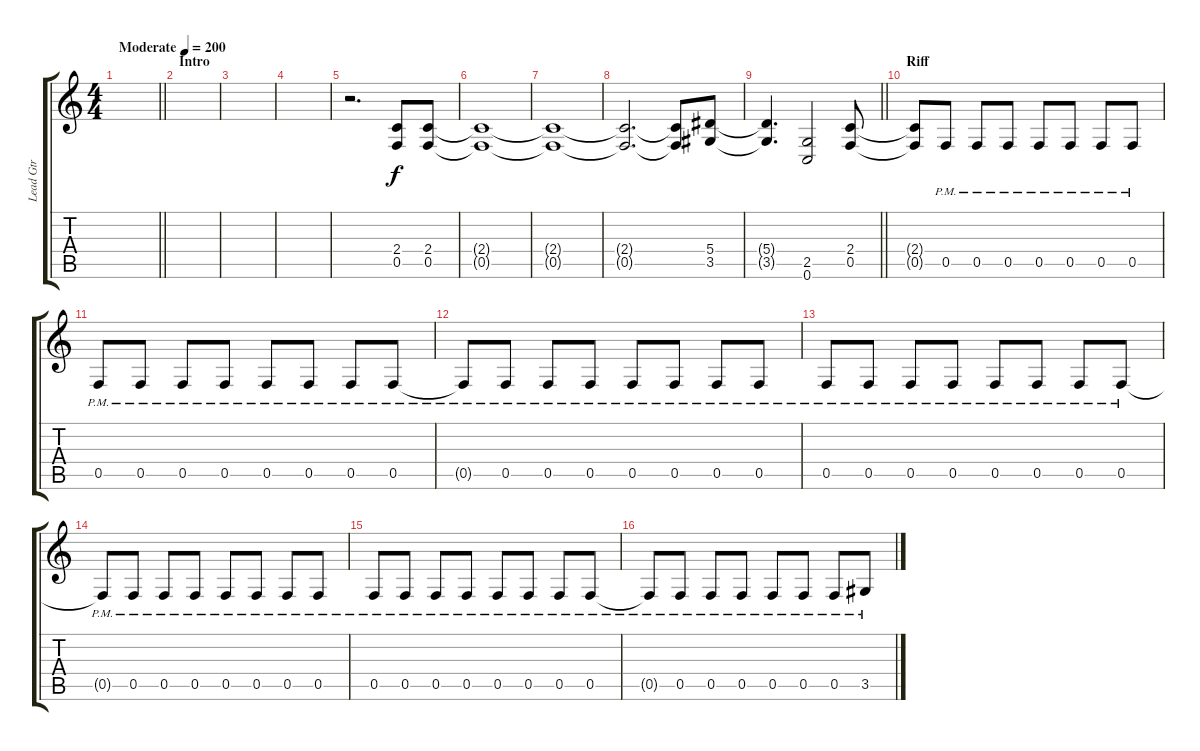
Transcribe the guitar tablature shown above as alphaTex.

\track ("Lead Gtr" "Lead Gtr") {instrument overdrivenguitar}
\staff {score tabs}
\tuning (C4 G3 Eb3 Bb2 F2 C2) {hide}
\ts (4 4)
\tempo (200 "Moderate")
\clef g2
\barLineRight lightlight
\ks c
|
\section ("" "Intro")
|
|
|
r.2{d} (2.4 0.5).8 (2.4 0.5).8 |
(2.4{t} 0.5{t}).1 |
(2.4{t} 0.5{t}).1 |
(2.4{t} 0.5{t}).2{d} (2.4{t} 0.5{t}).8 (5.4 3.5).8 |
\barLineRight lightlight
(5.4{t} 3.5{t}).4{d} (2.5 0.6).2 (2.4 0.5).8 |
\section ("" "Riff")
(2.4{t} 0.5{t}).8 0.5{pm}.8 0.5{pm}.8 0.5{pm}.8 0.5{pm}.8 0.5{pm}.8 0.5{pm}.8 0.5{pm}.8 |
0.5{pm}.8 0.5{pm}.8 0.5{pm}.8 0.5{pm}.8 0.5{pm}.8 0.5{pm}.8 0.5{pm}.8 0.5{pm}.8 |
0.5{pm t}.8 0.5{pm}.8 0.5{pm}.8 0.5{pm}.8 0.5{pm}.8 0.5{pm}.8 0.5{pm}.8 0.5{pm}.8 |
0.5{pm}.8 0.5{pm}.8 0.5{pm}.8 0.5{pm}.8 0.5{pm}.8 0.5{pm}.8 0.5{pm}.8 0.5{pm}.8 |
0.5{pm t}.8 0.5{pm}.8 0.5{pm}.8 0.5{pm}.8 0.5{pm}.8 0.5{pm}.8 0.5{pm}.8 0.5{pm}.8 |
0.5{pm}.8 0.5{pm}.8 0.5{pm}.8 0.5{pm}.8 0.5{pm}.8 0.5{pm}.8 0.5{pm}.8 0.5{pm}.8 |
0.5{pm t}.8 0.5{pm}.8 0.5{pm}.8 0.5{pm}.8 0.5{pm}.8 0.5{pm}.8 0.5{pm}.8 3.5{pm}.8
